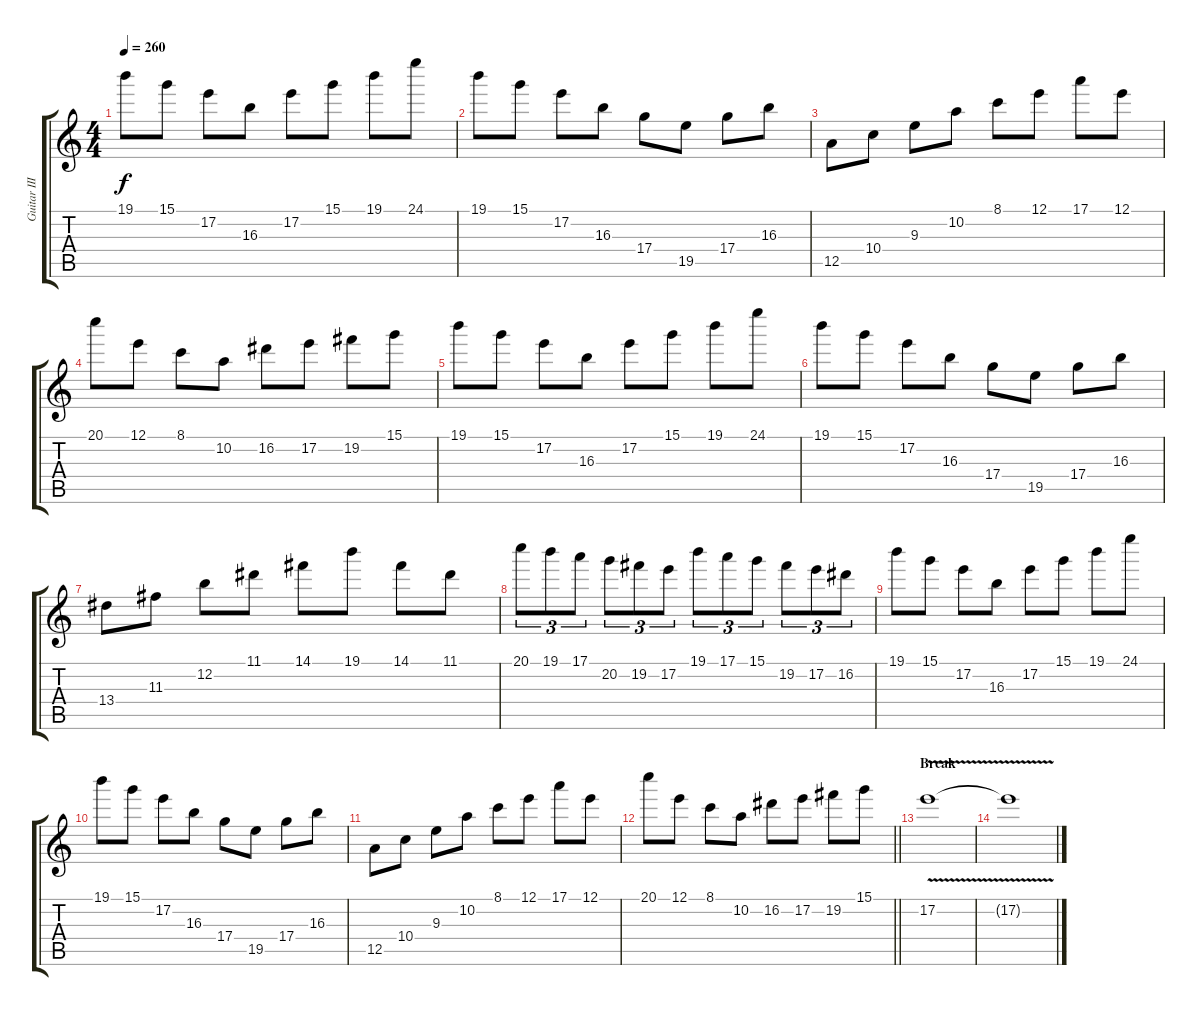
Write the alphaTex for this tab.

\track ("Guitar III" "Guitar III") {instrument overdrivenguitar}
\staff {score tabs}
\tuning (E4 B3 G3 D3 A2 E2) {hide}
\ts (4 4)
\tempo 260
\clef g2
\ks c
19.1.8{dy f} 15.1.8 17.2.8 16.3.8 17.2.8 15.1.8 19.1.8 24.1.8 |
19.1.8 15.1.8 17.2.8 16.3.8 17.4.8 19.5.8 17.4.8 16.3.8 |
12.5.8 10.4.8 9.3.8 10.2.8 8.1.8 12.1.8 17.1.8 12.1.8 |
20.1.8 12.1.8 8.1.8 10.2.8 16.2.8 17.2.8 19.2.8 15.1.8 |
19.1.8 15.1.8 17.2.8 16.3.8 17.2.8 15.1.8 19.1.8 24.1.8 |
19.1.8 15.1.8 17.2.8 16.3.8 17.4.8 19.5.8 17.4.8 16.3.8 |
13.4.8 11.3.8 12.2.8 11.1.8 14.1.8 19.1.8 14.1.8 11.1.8 |
20.1.8{tu (3 2)} 19.1.8{tu (3 2)} 17.1.8{tu (3 2)} 20.2.8{tu (3 2)} 19.2.8{tu (3 2)} 17.2.8{tu (3 2)} 19.1.8{tu (3 2)} 17.1.8{tu (3 2)} 15.1.8{tu (3 2)} 19.2.8{tu (3 2)} 17.2.8{tu (3 2)} 16.2.8{tu (3 2)} |
19.1.8 15.1.8 17.2.8 16.3.8 17.2.8 15.1.8 19.1.8 24.1.8 |
19.1.8 15.1.8 17.2.8 16.3.8 17.4.8 19.5.8 17.4.8 16.3.8 |
12.5.8 10.4.8 9.3.8 10.2.8 8.1.8 12.1.8 17.1.8 12.1.8 |
\barLineRight lightlight
20.1.8 12.1.8 8.1.8 10.2.8 16.2.8 17.2.8 19.2.8 15.1.8 |
\section ("" "Break")
17.2{v}.1 |
17.2{t}.1{volume 0}
